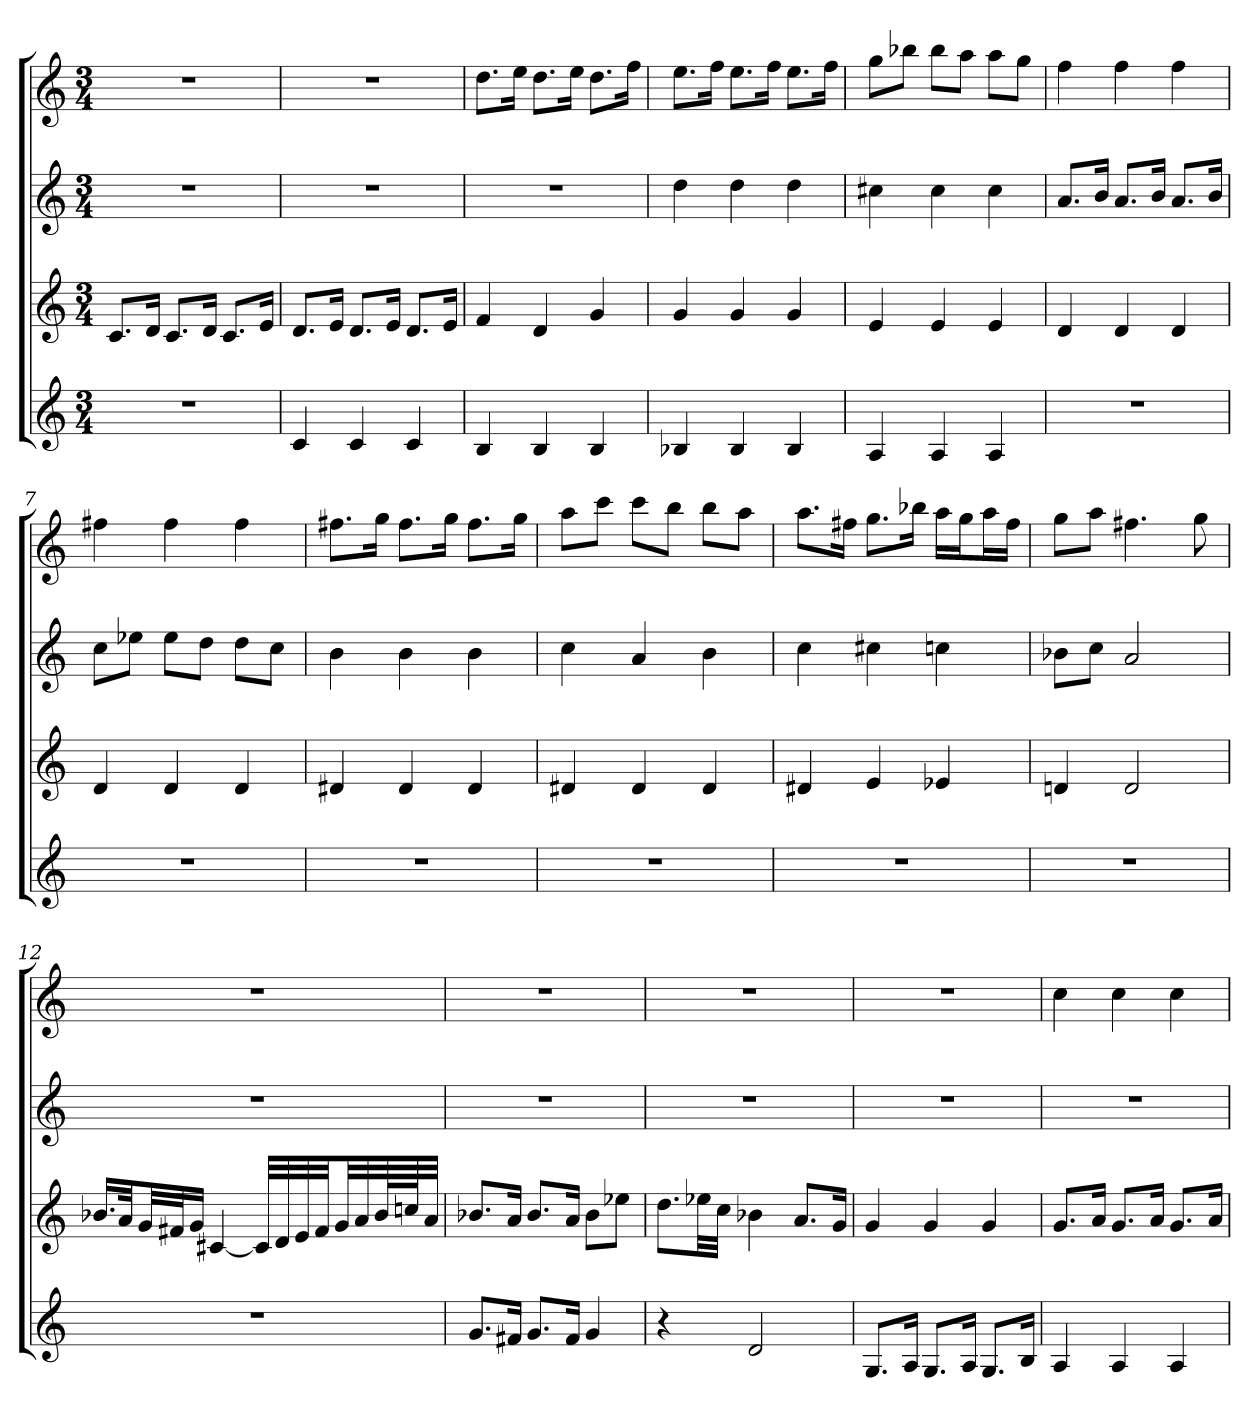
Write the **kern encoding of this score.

**kern	**kern	**kern	**kern
*part4	*part3	*part2	*part1
*staff4	*staff3	*staff2	*staff1
*M3/4	*M3/4	*M3/4	*M3/4
=1	=1	=1	=1
2.r	8.cL	2.r	2.r
.	16dJk	.	.
.	8.cL	.	.
.	16dJk	.	.
.	8.cL	.	.
.	16eJk	.	.
=2	=2	=2	=2
4c	8.dL	2.r	2.r
.	16eJk	.	.
4c	8.dL	.	.
.	16eJk	.	.
4c	8.dL	.	.
.	16eJk	.	.
=3	=3	=3	=3
4B	4f	2.r	8.ddL
.	.	.	16eeJk
4B	4d	.	8.ddL
.	.	.	16eeJk
4B	4g	.	8.ddL
.	.	.	16ffJk
=4	=4	=4	=4
4B-X	4g	4dd	8.eeL
.	.	.	16ffJk
4B-	4g	4dd	8.eeL
.	.	.	16ffJk
4B-	4g	4dd	8.eeL
.	.	.	16ffJk
=5	=5	=5	=5
4A	4e	4cc#X	8ggL
.	.	.	8bb-XJ
4A	4e	4cc#	8bb-L
.	.	.	8aaJ
4A	4e	4cc#	8aaL
.	.	.	8ggJ
=6	=6	=6	=6
2.r	4d	8.aL	4ff
.	.	16bJk	.
.	4d	8.aL	4ff
.	.	16bJk	.
.	4d	8.aL	4ff
.	.	16bJk	.
=7	=7	=7	=7
2.r	4d	8ccL	4ff#X
.	.	8ee-XJ	.
.	4d	8ee-L	4ff#
.	.	8ddJ	.
.	4d	8ddL	4ff#
.	.	8ccJ	.
=8	=8	=8	=8
2.r	4d#X	4b	8.ff#XL
.	.	.	16ggJk
.	4d#	4b	8.ff#L
.	.	.	16ggJk
.	4d#	4b	8.ff#L
.	.	.	16ggJk
=9	=9	=9	=9
2.r	4d#X	4cc	8aaL
.	.	.	8cccJ
.	4d#	4a	8cccL
.	.	.	8bbJ
.	4d#	4b	8bbL
.	.	.	8aaJ
=10	=10	=10	=10
2.r	4d#X	4cc	8.aaL
.	.	.	16ff#XJk
.	4e	4cc#X	8.ggL
.	.	.	16bb-XJk
.	4e-X	4ccn	16aaLL
.	.	.	16ggJ
.	.	.	16aaL
.	.	.	16ff#JJ
=11	=11	=11	=11
2.r	4dn	8b-XL	8ggL
.	.	8ccJ	8aaJ
.	2d	2a	4.ff#X
.	.	.	8gg
=12	=12	=12	=12
2.r	16.b-XLL	2.r	2.r
.	32aJk	.	.
.	32gLL	.	.
.	32f#XJ	.	.
.	16gJJ	.	.
.	[4c#X	.	.
.	32c#LLL]	.	.
.	32d	.	.
.	32e	.	.
.	32f#JJ	.	.
.	32gLL	.	.
.	32a	.	.
.	64b-L	.	.
.	64ccnJ	.	.
.	32aJJJ	.	.
=13	=13	=13	=13
8.gL	8.b-XL	2.r	2.r
16f#XJk	16aJk	.	.
8.gL	8.b-L	.	.
16f#Jk	16aJk	.	.
4g	8b-L	.	.
.	8ee-XJ	.	.
=14	=14	=14	=14
4r	8.ddL	2.r	2.r
.	32ee-XLL	.	.
.	32ccJJJ	.	.
2d	4b-X	.	.
.	8.aL	.	.
.	16gJk	.	.
=15	=15	=15	=15
8.GL	4g	2.r	2.r
16AJk	.	.	.
8.GL	4g	.	.
16AJk	.	.	.
8.GL	4g	.	.
16BJk	.	.	.
=16	=16	=16	=16
4A	8.gL	2.r	4cc
.	16aJk	.	.
4A	8.gL	.	4cc
.	16aJk	.	.
4A	8.gL	.	4cc
.	16aJk	.	.
=	=	=	=
*-	*-	*-	*-
